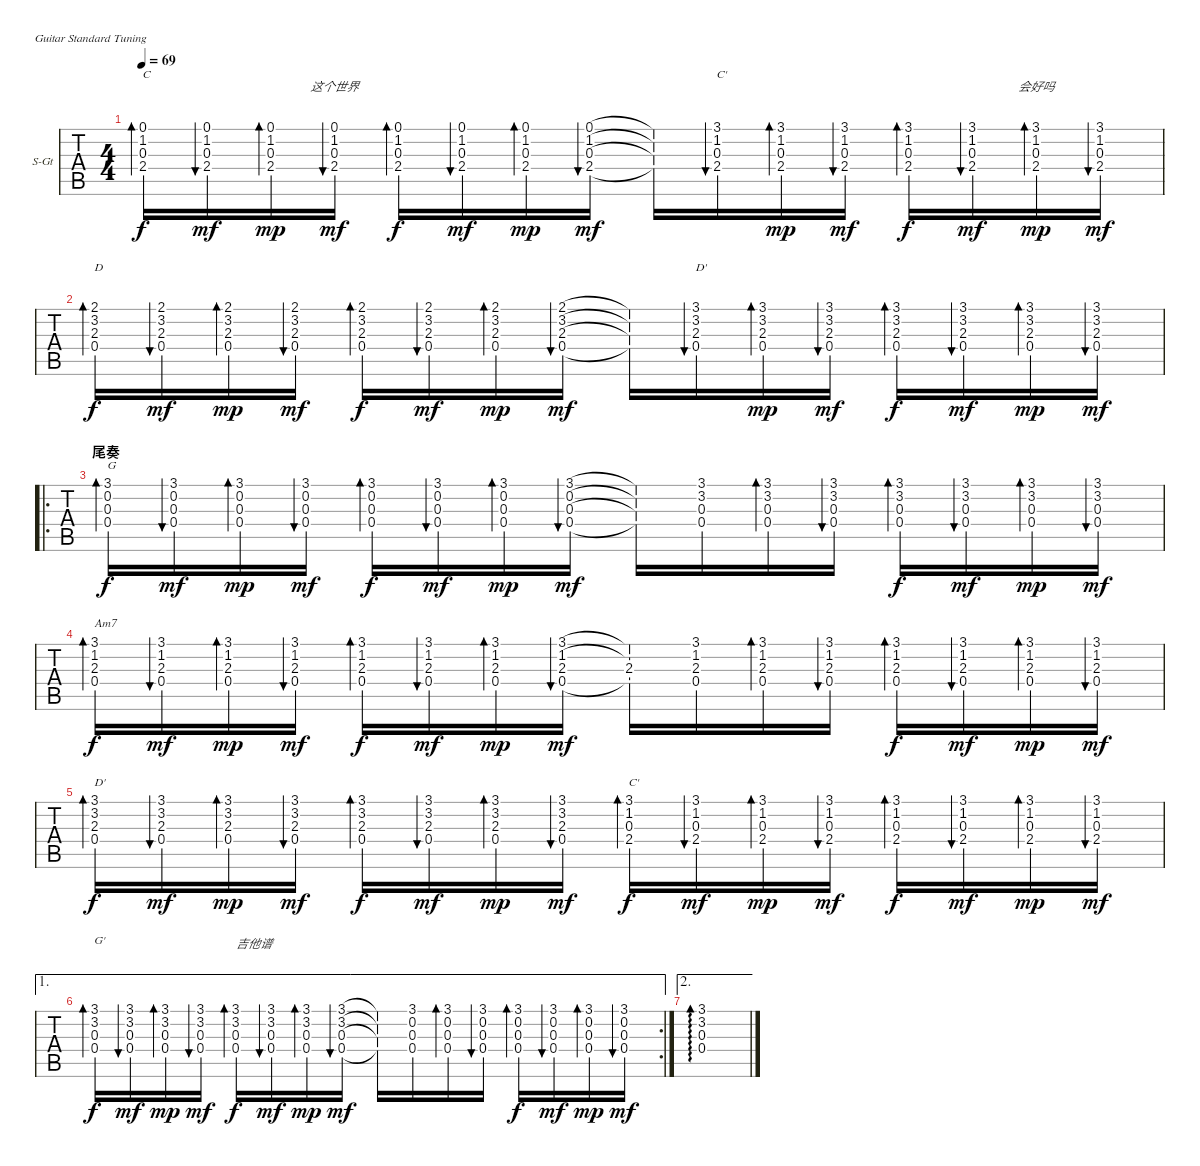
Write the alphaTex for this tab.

\defaultSystemsLayout 4
\bracketExtendMode groupsimilarinstruments
\firstSystemTrackNameOrientation horizontal
\otherSystemsTrackNameOrientation horizontal
\track ("节奏吉他" "S-Gt") {instrument acousticguitarsteel}
\staff {tabs}
\tuning (E4 B3 G3 D3 A2 E2)
\ts (4 4)
\tempo 69
\clef g2
\ks c
(0.1 1.2 0.3 2.4).16{bd 39 txt "C" lyrics (0 "") lyrics (1 "") lyrics (2 "") lyrics (3 "") lyrics (4 "") dy f} (0.1 1.2 0.3 2.4).16{bu 41 lyrics (0 "") lyrics (1 "") lyrics (2 "") lyrics (3 "") lyrics (4 "") dy mf} (0.1 1.2 0.3 2.4).16{bd 31 lyrics (0 "") lyrics (1 "") lyrics (2 "") lyrics (3 "") lyrics (4 "") dy mp} (0.1 1.2 0.3 2.4).16{bu 30 lyrics (0 "这个世界") lyrics (1 "") lyrics (2 "") lyrics (3 "") lyrics (4 "") dy mf} (0.1 1.2 0.3 2.4).16{bd 31 lyrics (0 "") lyrics (1 "") lyrics (2 "") lyrics (3 "") lyrics (4 "") dy f} (0.1 1.2 0.3 2.4).16{bu 30 lyrics (0 "") lyrics (1 "") lyrics (2 "") lyrics (3 "") lyrics (4 "") dy mf} (0.1 1.2 0.3 2.4).16{bd 31 lyrics (0 "") lyrics (1 "") lyrics (2 "") lyrics (3 "") lyrics (4 "") dy mp} (0.1 1.2 0.3 2.4).16{bu 30 lyrics (0 "") lyrics (1 "") lyrics (2 "") lyrics (3 "") lyrics (4 "") dy mf} (0.1{t} 1.2{t} 0.3{t} 2.4{t}).16{lyrics (0 "") lyrics (1 "") lyrics (2 "") lyrics (3 "") lyrics (4 "")} (3.1 1.2 0.3 2.4).16{bu 41 txt "C'" lyrics (0 "") lyrics (1 "") lyrics (2 "") lyrics (3 "") lyrics (4 "")} (3.1 1.2 0.3 2.4).16{bd 31 lyrics (0 "") lyrics (1 "") lyrics (2 "") lyrics (3 "") lyrics (4 "") dy mp} (3.1 1.2 0.3 2.4).16{bu 30 lyrics (0 "") lyrics (1 "") lyrics (2 "") lyrics (3 "") lyrics (4 "") dy mf} (3.1 1.2 0.3 2.4).16{bd 31 lyrics (0 "") lyrics (1 "") lyrics (2 "") lyrics (3 "") lyrics (4 "") dy f} (3.1 1.2 0.3 2.4).16{bu 30 lyrics (0 "") lyrics (1 "") lyrics (2 "") lyrics (3 "") lyrics (4 "") dy mf} (3.1 1.2 0.3 2.4).16{bd 31 lyrics (0 "会好吗") lyrics (1 "") lyrics (2 "") lyrics (3 "") lyrics (4 "") dy mp} (3.1 1.2 0.3 2.4).16{bu 30 lyrics (0 "") lyrics (1 "") lyrics (2 "") lyrics (3 "") lyrics (4 "") dy mf} |
(2.1 3.2 2.3 0.4).16{bd 39 txt "D" lyrics (0 "") lyrics (1 "") lyrics (2 "") lyrics (3 "") lyrics (4 "") dy f} (2.1 3.2 2.3 0.4).16{bu 41 lyrics (0 "") lyrics (1 "") lyrics (2 "") lyrics (3 "") lyrics (4 "") dy mf} (2.1 3.2 2.3 0.4).16{bd 31 lyrics (0 "") lyrics (1 "") lyrics (2 "") lyrics (3 "") lyrics (4 "") dy mp} (2.1 3.2 2.3 0.4).16{bu 30 lyrics (0 "") lyrics (1 "") lyrics (2 "") lyrics (3 "") lyrics (4 "") dy mf} (2.1 3.2 2.3 0.4).16{bd 31 lyrics (0 "") lyrics (1 "") lyrics (2 "") lyrics (3 "") lyrics (4 "") dy f} (2.1 3.2 2.3 0.4).16{bu 30 lyrics (0 "") lyrics (1 "") lyrics (2 "") lyrics (3 "") lyrics (4 "") dy mf} (2.1 3.2 2.3 0.4).16{bd 31 lyrics (0 "") lyrics (1 "") lyrics (2 "") lyrics (3 "") lyrics (4 "") dy mp} (2.1 3.2 2.3 0.4).16{bu 30 lyrics (0 "") lyrics (1 "") lyrics (2 "") lyrics (3 "") lyrics (4 "") dy mf} (2.1{t} 3.2{t} 2.3{t} 0.4{t}).16{lyrics (0 "") lyrics (1 "") lyrics (2 "") lyrics (3 "") lyrics (4 "")} (3.1 3.2 2.3 0.4).16{bu 41 txt "D'" lyrics (0 "") lyrics (1 "") lyrics (2 "") lyrics (3 "") lyrics (4 "")} (3.1 3.2 2.3 0.4).16{bd 31 lyrics (0 "") lyrics (1 "") lyrics (2 "") lyrics (3 "") lyrics (4 "") dy mp} (3.1 3.2 2.3 0.4).16{bu 30 lyrics (0 "") lyrics (1 "") lyrics (2 "") lyrics (3 "") lyrics (4 "") dy mf} (3.1 3.2 2.3 0.4).16{bd 31 lyrics (0 "") lyrics (1 "") lyrics (2 "") lyrics (3 "") lyrics (4 "") dy f} (3.1 3.2 2.3 0.4).16{bu 30 dy mf} (3.1 3.2 2.3 0.4).16{bd 31 dy mp} (3.1 3.2 2.3 0.4).16{bu 30 dy mf} |
\ro
\section ("" "尾奏")
(3.1 0.2 0.3 0.4).16{bd 39 txt "G" dy f} (3.1 0.2 0.3 0.4).16{bu 41 dy mf} (3.1 0.2 0.3 0.4).16{bd 31 dy mp} (3.1 0.2 0.3 0.4).16{bu 30 dy mf} (3.1 0.2 0.3 0.4).16{bd 31 dy f} (3.1 0.2 0.3 0.4).16{bu 30 dy mf} (3.1 0.2 0.3 0.4).16{bd 31 dy mp} (3.1 0.2 0.3 0.4).16{bu 30 dy mf} (3.1{t} 0.2{t} 0.3{t} 0.4{t}).16 (3.1 3.2 0.3 0.4).16 (3.1 3.2 0.3 0.4).16{bd 31} (3.1 3.2 0.3 0.4).16{bu 30} (3.1 3.2 0.3 0.4).16{bd 31 dy f} (3.1 3.2 0.3 0.4).16{bu 30 dy mf} (3.1 3.2 0.3 0.4).16{bd 31 dy mp} (3.1 3.2 0.3 0.4).16{bu 30 dy mf} |
(3.1 1.2 2.3 0.4).16{bd 39 txt "Am7" dy f} (3.1 1.2 2.3 0.4).16{bu 41 dy mf} (3.1 1.2 2.3 0.4).16{bd 31 dy mp} (3.1 1.2 2.3 0.4).16{bu 30 dy mf} (3.1 1.2 2.3 0.4).16{bd 31 dy f} (3.1 1.2 2.3 0.4).16{bu 30 dy mf} (3.1 1.2 2.3 0.4).16{bd 31 dy mp} (3.1 1.2 2.3 0.4).16{bu 30 dy mf} (3.1{t} 1.2{t} 2.3 0.4{t}).16 (3.1 1.2 2.3 0.4).16 (3.1 1.2 2.3 0.4).16{bd 31} (3.1 1.2 2.3 0.4).16{bu 30} (3.1 1.2 2.3 0.4).16{bd 31 dy f} (3.1 1.2 2.3 0.4).16{bu 30 dy mf} (3.1 1.2 2.3 0.4).16{bd 31 dy mp} (3.1 1.2 2.3 0.4).16{bu 30 dy mf} |
(3.1 3.2 2.3 0.4).16{bd 39 txt "D'" dy f} (3.1 3.2 2.3 0.4).16{bu 41 dy mf} (3.1 3.2 2.3 0.4).16{bd 31 dy mp} (3.1 3.2 2.3 0.4).16{bu 30 dy mf} (3.1 3.2 2.3 0.4).16{bd 31 dy f} (3.1 3.2 2.3 0.4).16{bu 30 dy mf} (3.1 3.2 2.3 0.4).16{bd 31 dy mp} (3.1 3.2 2.3 0.4).16{bu 30 dy mf} (3.1 1.2 0.3 2.4).16{bd 39 txt "C'" dy f} (3.1 1.2 0.3 2.4).16{bu 41 dy mf} (3.1 1.2 0.3 2.4).16{bd 31 dy mp} (3.1 1.2 0.3 2.4).16{bu 30 dy mf} (3.1 1.2 0.3 2.4).16{bd 31 dy f} (3.1 1.2 0.3 2.4).16{bu 30 dy mf} (3.1 1.2 0.3 2.4).16{bd 31 dy mp} (3.1 1.2 0.3 2.4).16{bu 30 dy mf} |
\ae 1
\rc 2
(3.1 3.2 0.3 0.4).16{bd 39 txt "G'" lyrics (0 "") lyrics (1 "") lyrics (2 "") lyrics (3 "") lyrics (4 "") dy f} (3.1 3.2 0.3 0.4).16{bu 41 lyrics (0 "") lyrics (1 "") lyrics (2 "") lyrics (3 "") lyrics (4 "") dy mf} (3.1 3.2 0.3 0.4).16{bd 31 lyrics (0 "") lyrics (1 "") lyrics (2 "") lyrics (3 "") lyrics (4 "") dy mp} (3.1 3.2 0.3 0.4).16{bu 30 lyrics (0 "") lyrics (1 "") lyrics (2 "") lyrics (3 "") lyrics (4 "") dy mf} (3.1 3.2 0.3 0.4).16{bd 31 txt "吉他谱" lyrics (0 "") lyrics (1 "") lyrics (2 "") lyrics (3 "") lyrics (4 "") dy f} (3.1 3.2 0.3 0.4).16{bu 30 lyrics (0 "") lyrics (1 "") lyrics (2 "") lyrics (3 "") lyrics (4 "") dy mf} (3.1 3.2 0.3 0.4).16{bd 31 lyrics (0 "") lyrics (1 "") lyrics (2 "") lyrics (3 "") lyrics (4 "") dy mp} (3.1 3.2 0.3 0.4).16{bu 30 lyrics (0 "") lyrics (1 "") lyrics (2 "") lyrics (3 "") lyrics (4 "") dy mf} (3.1{t} 3.2{t} 0.3{t} 0.4{t}).16{lyrics (0 "") lyrics (1 "") lyrics (2 "") lyrics (3 "") lyrics (4 "")} (3.1 0.2 0.3 0.4).16{lyrics (0 "") lyrics (1 "") lyrics (2 "") lyrics (3 "") lyrics (4 "")} (3.1 0.2 0.3 0.4).16{bd 31 lyrics (0 "") lyrics (1 "") lyrics (2 "") lyrics (3 "") lyrics (4 "")} (3.1 0.2 0.3 0.4).16{bu 30 lyrics (0 "") lyrics (1 "") lyrics (2 "") lyrics (3 "") lyrics (4 "")} (3.1 0.2 0.3 0.4).16{bd 31 lyrics (0 "") lyrics (1 "") lyrics (2 "") lyrics (3 "") lyrics (4 "") dy f} (3.1 0.2 0.3 0.4).16{bu 30 lyrics (0 "") lyrics (1 "") lyrics (2 "") lyrics (3 "") lyrics (4 "") dy mf} (3.1 0.2 0.3 0.4).16{bd 31 lyrics (0 "") lyrics (1 "") lyrics (2 "") lyrics (3 "") lyrics (4 "") dy mp} (3.1 0.2 0.3 0.4).16{bu 30 lyrics (0 "") lyrics (1 "") lyrics (2 "") lyrics (3 "") lyrics (4 "") dy mf} |
\ae 2
(3.1 3.2 0.3 0.4).1{ad 0}
